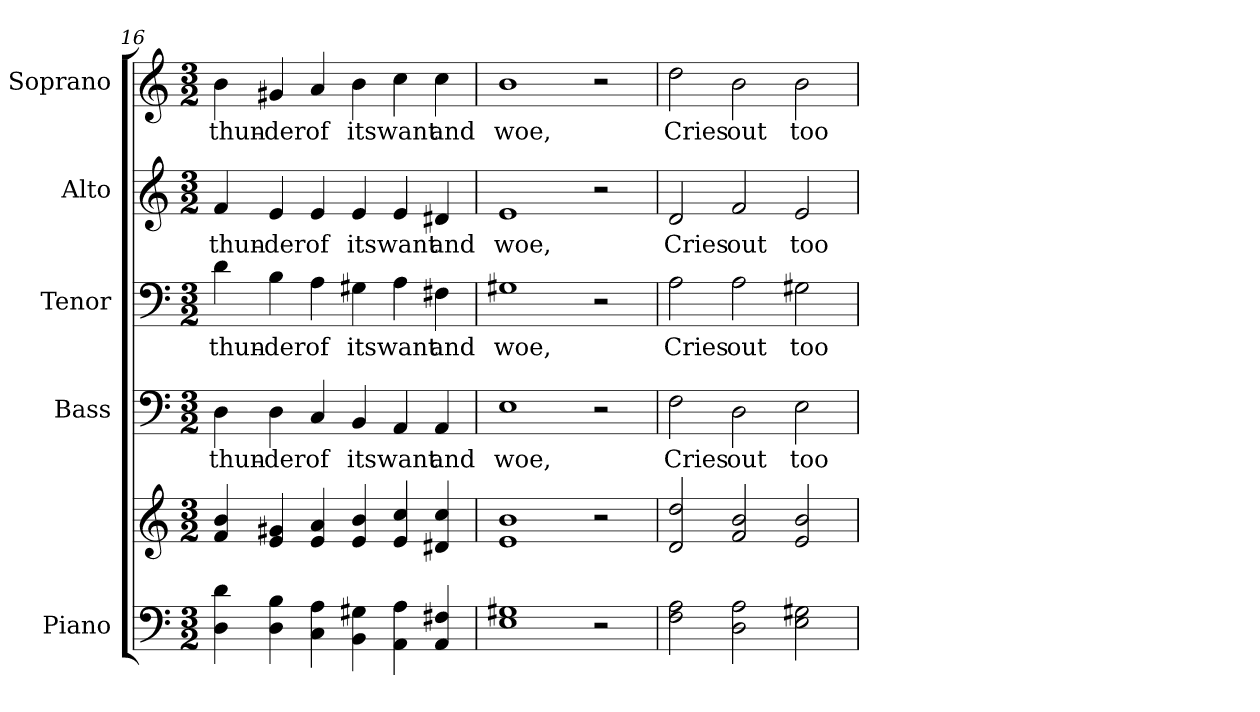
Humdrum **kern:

**kern	**kern	**kern	**text	**kern	**text	**kern	**text	**kern	**text
*part5	*part5	*part4	*part4	*part3	*part3	*part2	*part2	*part1	*part1
*staff6	*staff5	*staff4	*staff4	*staff3	*staff3	*staff2	*staff2	*staff1	*staff1
*I"Piano	*	*I"Bass	*	*I"Tenor	*	*I"Alto	*	*I"Soprano	*
*I'Pno.	*	*I'B.	*	*I'T.	*	*I'A.	*	*I'S.	*
!!LO:PB:g=z
*clefF4	*clefG2	*clefF4	*	*clefF4	*	*clefG2	*	*clefG2	*
*k[]	*k[]	*k[]	*	*k[]	*	*k[]	*	*k[]	*
*C:	*C:	*C:	*	*C:	*	*C:	*	*C:	*
*M3/2	*M3/2	*M3/2	*	*M3/2	*	*M3/2	*	*M3/2	*
=16	=16	=16	=16	=16	=16	=16	=16	=16	=16
!	!	!	!LO:LY:b:color=#000000	!	!	!	!	!	!
!	!	!	!	!	!LO:LY:b:color=#000000	!	!	!	!
!	!	!	!	!	!	!	!LO:LY:b:color=#000000	!	!
!	!	!	!	!	!	!	!	!	!LO:LY:b:color=#000000
4Di\ 4di	4fi/ 4bi	4Di\	thun-	4di\	thun-	4fi/	thun-	4bi\	thun-
!	!	!	!LO:LY:b:color=#000000	!	!	!	!	!	!
!	!	!	!	!	!LO:LY:b:color=#000000	!	!	!	!
!	!	!	!	!	!	!	!LO:LY:b:color=#000000	!	!
!	!	!	!	!	!	!	!	!	!LO:LY:b:color=#000000
4Di\ 4Bi	4ei/ 4g#Xi	4Di\	-der	4Bi\	-der	4ei/	-der	4g#Xi/	-der
!	!	!	!LO:LY:b:color=#000000	!	!	!	!	!	!
!	!	!	!	!	!LO:LY:b:color=#000000	!	!	!	!
!	!	!	!	!	!	!	!LO:LY:b:color=#000000	!	!
!	!	!	!	!	!	!	!	!	!LO:LY:b:color=#000000
4Ci\ 4Ai	4ei/ 4ai	4Ci/	of	4Ai\	of	4ei/	of	4ai/	of
!	!	!	!LO:LY:b:color=#000000	!	!	!	!	!	!
!	!	!	!	!	!LO:LY:b:color=#000000	!	!	!	!
!	!	!	!	!	!	!	!LO:LY:b:color=#000000	!	!
!	!	!	!	!	!	!	!	!	!LO:LY:b:color=#000000
4BBi\ 4G#Xi	4ei/ 4bi	4BBi/	its	4G#Xi\	its	4ei/	its	4bi\	its
!	!	!	!LO:LY:b:color=#000000	!	!	!	!	!	!
!	!	!	!	!	!LO:LY:b:color=#000000	!	!	!	!
!	!	!	!	!	!	!	!LO:LY:b:color=#000000	!	!
!	!	!	!	!	!	!	!	!	!LO:LY:b:color=#000000
4AAi\ 4Ai	4ei/ 4cci	4AAi/	want	4Ai\	want	4ei/	want	4cci\	want
!	!	!	!LO:LY:b:color=#000000	!	!	!	!	!	!
!	!	!	!	!	!LO:LY:b:color=#000000	!	!	!	!
!	!	!	!	!	!	!	!LO:LY:b:color=#000000	!	!
!	!	!	!	!	!	!	!	!	!LO:LY:b:color=#000000
4AAi/ 4F#Xi	4d#Xi/ 4cci	4AAi/	and	4F#Xi\	and	4d#Xi/	and	4cci\	and
=17	=17	=17	=17	=17	=17	=17	=17	=17	=17
!	!	!	!LO:LY:b:color=#000000	!	!	!	!	!	!
!	!	!	!	!	!LO:LY:b:color=#000000	!	!	!	!
!	!	!	!	!	!	!	!LO:LY:b:color=#000000	!	!
!	!	!	!	!	!	!	!	!	!LO:LY:b:color=#000000
1Ei 1G#Xi	1ei 1bi	1Ei	woe,	1G#Xi	woe,	1ei	woe,	1bi	woe,
2r	2r	2r	.	2r	.	2r	.	2r	.
!!LO:PB:g=z
=18	=18	=18	=18	=18	=18	=18	=18	=18	=18
!	!	!	!LO:LY:b:color=#000000	!	!	!	!	!	!
!	!	!	!	!	!LO:LY:b:color=#000000	!	!	!	!
!	!	!	!	!	!	!	!LO:LY:b:color=#000000	!	!
!	!	!	!	!	!	!	!	!	!LO:LY:b:color=#000000
2Fi\ 2Ai	2di/ 2ddi	2Fi\	Cries	2Ai\	Cries	2di/	Cries	2ddi\	Cries
!	!	!	!LO:LY:b:color=#000000	!	!	!	!	!	!
!	!	!	!	!	!LO:LY:b:color=#000000	!	!	!	!
!	!	!	!	!	!	!	!LO:LY:b:color=#000000	!	!
!	!	!	!	!	!	!	!	!	!LO:LY:b:color=#000000
2Di\ 2Ai	2fi/ 2bi	2Di\	out	2Ai\	out	2fi/	out	2bi\	out
!	!	!	!LO:LY:b:color=#000000	!	!	!	!	!	!
!	!	!	!	!	!LO:LY:b:color=#000000	!	!	!	!
!	!	!	!	!	!	!	!LO:LY:b:color=#000000	!	!
!	!	!	!	!	!	!	!	!	!LO:LY:b:color=#000000
2Ei\ 2G#Xi	2ei/ 2bi	2Ei\	too	2G#Xi\	too	2ei/	too	2bi\	too
=	=	=	=	=	=	=	=	=	=
*-	*-	*-	*-	*-	*-	*-	*-	*-	*-
